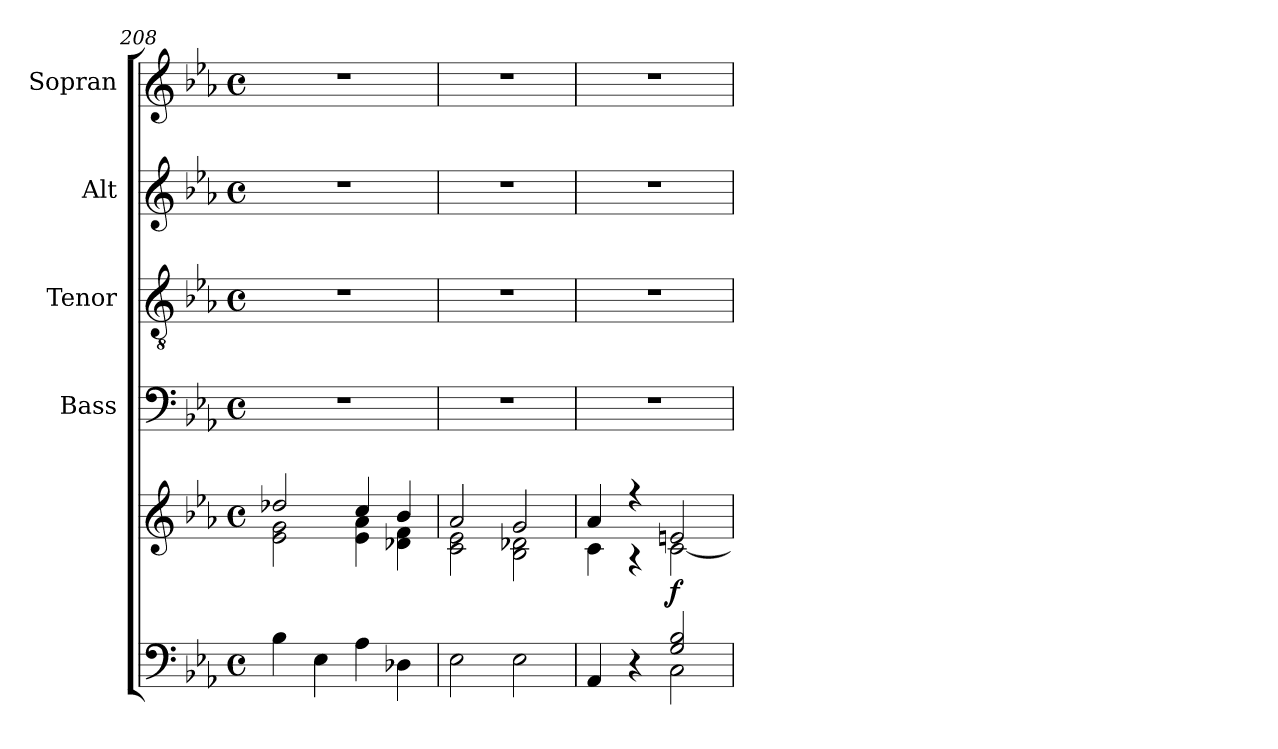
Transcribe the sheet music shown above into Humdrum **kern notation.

**kern	**kern	**dynam	**kern	**kern	**kern	**kern
*part5	*part5	*part5	*part4	*part3	*part2	*part1
*staff6	*staff5	*staff5/6	*staff4	*staff3	*staff2	*staff1
*	*	*	*I"Bass	*I"Tenor	*I"Alt	*I"Sopran
*	*	*	*I'B.	*I'T.	*I'A.	*I'S.
*clefF4	*clefG2	*	*clefF4	*clefGv2	*clefG2	*clefG2
*k[b-e-a-]	*k[b-e-a-]	*	*k[b-e-a-]	*k[b-e-a-]	*k[b-e-a-]	*k[b-e-a-]
*E-:	*E-:	*	*E-:	*E-:	*E-:	*E-:
*M4/4	*M4/4	*	*M4/4	*M4/4	*M4/4	*M4/4
*met(c)	*met(c)	*	*met(c)	*met(c)	*met(c)	*met(c)
=208	=208	=208	=208	=208	=208	=208
*	*^	*	*	*	*	*
4B-\	2dd-X/	2e-\ 2g\	.	1r	1r	1r	1r
4E-\	.	.	.	.	.	.	.
4A-\	4cc/	4e-\ 4a-\	.	.	.	.	.
4D-X\	4b-/	4d-X\ 4f\	.	.	.	.	.
=209	=209	=209	=209	=209	=209	=209	=209
2E-\	2a-/	2c\ 2e-\	.	1r	1r	1r	1r
2E-\	2g/	2B-\ 2d-X\	.	.	.	.	.
=210	=210	=210	=210	=210	=210	=210	=210
*^	*	*	*	*	*	*	*
4AA-/	2ryy	4a-/	4c\	.	1r	1r	1r	1r
4r	.	4r	4r	.	.	.	.	.
!	!	!	!	!LO:DY:b	!	!	!	!
2G/ 2B-/	2C\	2en/	[<2c\	f	.	.	.	.
*v	*v	*	*	*	*	*	*	*
*	*v	*v	*	*	*	*	*
=	=	=	=	=	=	=
*-	*-	*-	*-	*-	*-	*-
